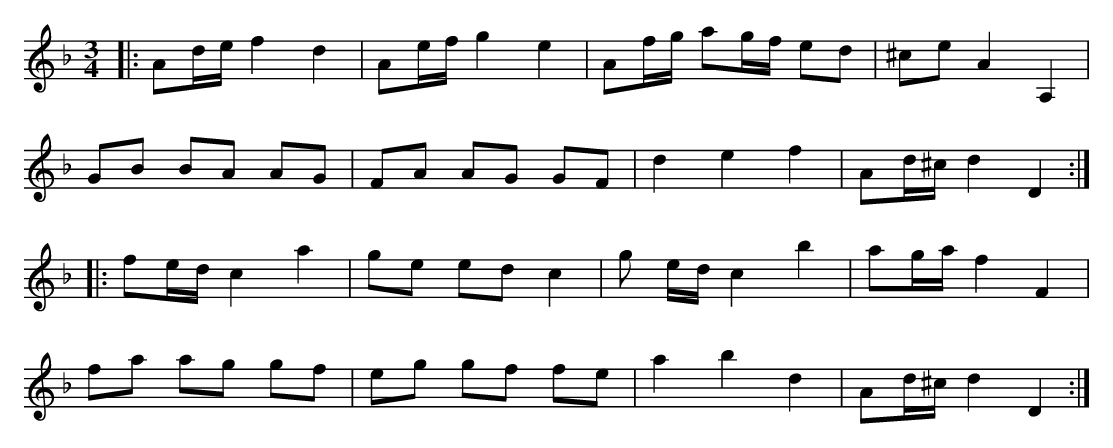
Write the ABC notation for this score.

X:1
M:3/4
K:Dmin
|: Ad/e/f2d2|Ae/f/g2e2|Af/g/ ag/f/ ed |^ce A2 A,2|
GB BA AG|FA AG GF|d2e2f2|Ad/^c/ d2 D2:|
|: fe/d/ c2 a2 |ge ed c2|g e/d/ c2 b2 | ag/a/ f2 F2 |
fa ag gf| eg gf fe|a2b2d2|Ad/^c/ d2 D2:|
